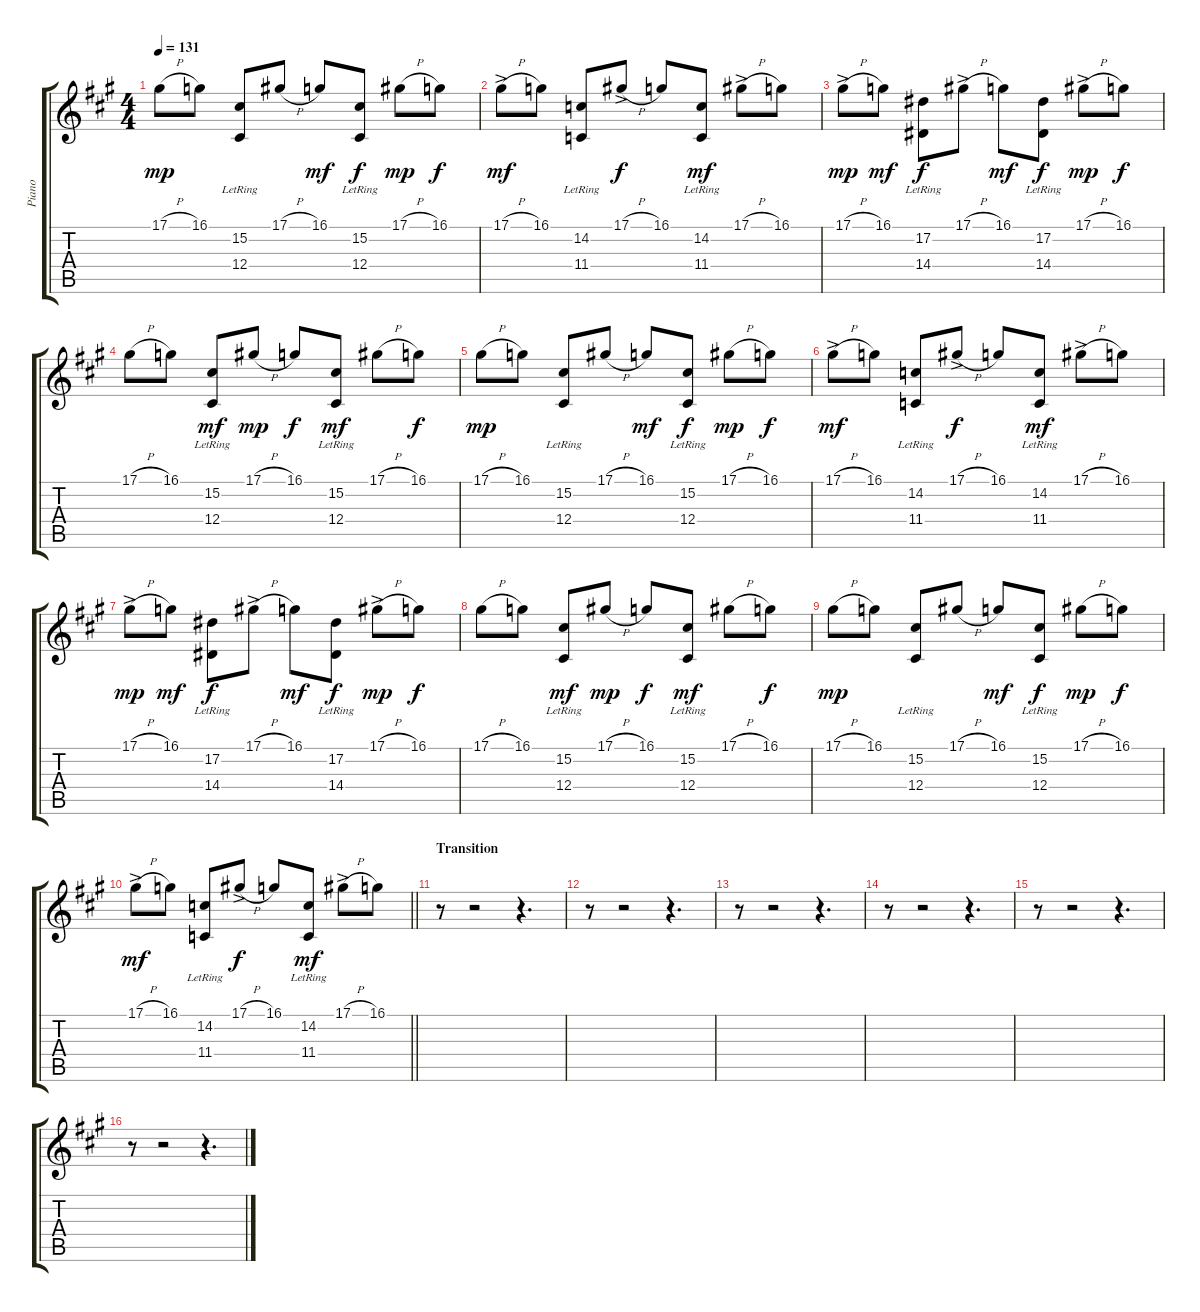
\track ("Piano" "Piano") {instrument acousticgrandpiano}
\staff {score tabs}
\tuning (Eb4 Bb3 Gb3 Db3 Ab2 Eb2) {hide}
\ts (4 4)
\tempo 131
\clef g2
\ks a
17.1{h}.8{dy mp} 16.1.8 (15.2{lr} 12.4{lr}).8 17.1{h}.8 16.1.8{dy mf} (15.2{lr} 12.4{lr}).8{dy f} 17.1{h}.8{dy mp} 16.1.8{dy f} |
17.1{h ac}.8{dy mf} 16.1.8 (14.2{lr} 11.4{lr}).8 17.1{h ac}.8{dy f} 16.1.8 (14.2{lr} 11.4{lr}).8{dy mf} 17.1{h ac}.8 16.1.8 |
17.1{h ac}.8{dy mp} 16.1.8{dy mf} (17.2{lr} 14.4{lr}).8{dy f} 17.1{h ac}.8 16.1.8{dy mf} (17.2{lr} 14.4{lr}).8{dy f} 17.1{h ac}.8{dy mp} 16.1.8{dy f} |
17.1{h}.8 16.1.8 (15.2{lr} 12.4{lr}).8{dy mf} 17.1{h}.8{dy mp} 16.1.8{dy f} (15.2{lr} 12.4{lr}).8{dy mf} 17.1{h}.8 16.1.8{dy f} |
17.1{h}.8{dy mp} 16.1.8 (15.2{lr} 12.4{lr}).8 17.1{h}.8 16.1.8{dy mf} (15.2{lr} 12.4{lr}).8{dy f} 17.1{h}.8{dy mp} 16.1.8{dy f} |
17.1{h ac}.8{dy mf} 16.1.8 (14.2{lr} 11.4{lr}).8 17.1{h ac}.8{dy f} 16.1.8 (14.2{lr} 11.4{lr}).8{dy mf} 17.1{h ac}.8 16.1.8 |
17.1{h ac}.8{dy mp} 16.1.8{dy mf} (17.2{lr} 14.4{lr}).8{dy f} 17.1{h ac}.8 16.1.8{dy mf} (17.2{lr} 14.4{lr}).8{dy f} 17.1{h ac}.8{dy mp} 16.1.8{dy f} |
17.1{h}.8 16.1.8 (15.2{lr} 12.4{lr}).8{dy mf} 17.1{h}.8{dy mp} 16.1.8{dy f} (15.2{lr} 12.4{lr}).8{dy mf} 17.1{h}.8 16.1.8{dy f} |
17.1{h}.8{dy mp} 16.1.8 (15.2{lr} 12.4{lr}).8 17.1{h}.8 16.1.8{dy mf} (15.2{lr} 12.4{lr}).8{dy f} 17.1{h}.8{dy mp} 16.1.8{dy f} |
\barLineRight lightlight
17.1{h ac}.8{dy mf} 16.1.8 (14.2{lr} 11.4{lr}).8 17.1{h ac}.8{dy f} 16.1.8 (14.2{lr} 11.4{lr}).8{dy mf} 17.1{h ac}.8 16.1.8 |
\section ("" "Transition")
r.8 r.2 r.4{d} |
r.8 r.2 r.4{d} |
r.8 r.2 r.4{d} |
r.8 r.2 r.4{d} |
r.8 r.2 r.4{d} |
r.8 r.2 r.4{d}
